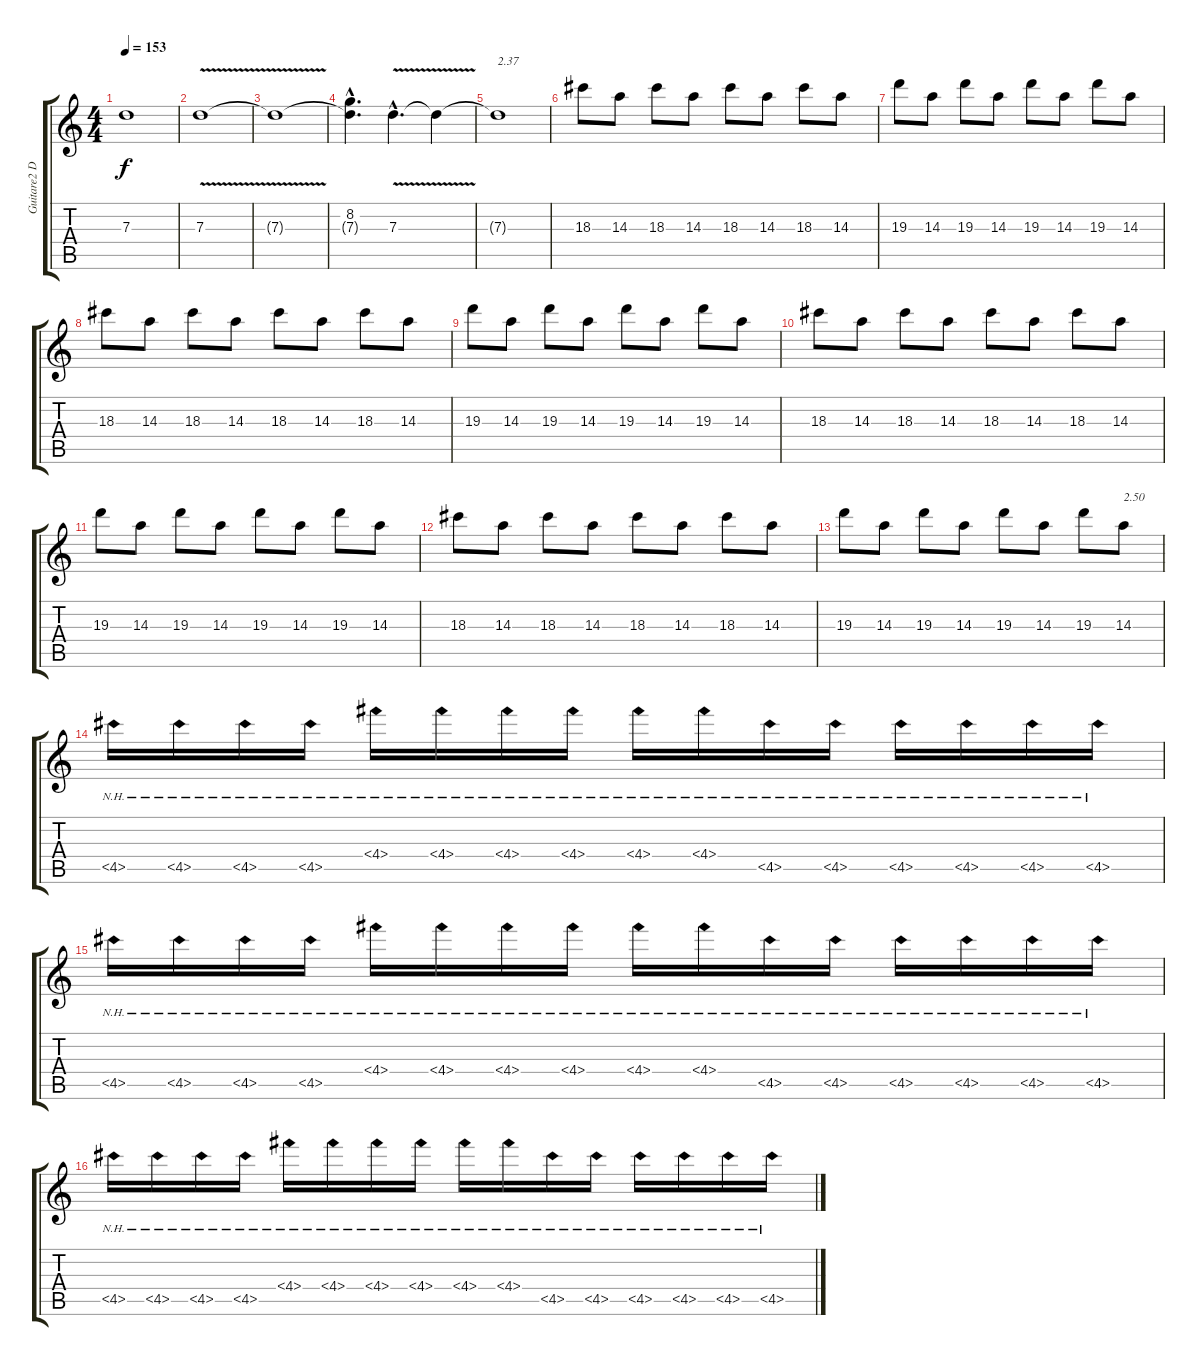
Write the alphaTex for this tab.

\track ("Guitare2 Dr-D" "Guitare2 D") {instrument distortionguitar}
\staff {score tabs}
\tuning (E4 B3 G3 D3 A2 D2) {hide}
\ts (4 4)
\tempo 153
\clef g2
\ks c
7.3{t}.1{dy f} |
7.3{v}.1 |
7.3{t}.1 |
(8.2{hac} 7.3{hac t}).4{d} 7.3{v hac}.4{d} 7.3{t}.4 |
7.3{t}.1{txt "2.37"} |
18.3.8 14.3.8 18.3.8 14.3.8 18.3.8 14.3.8 18.3.8 14.3.8 |
19.3.8 14.3.8 19.3.8 14.3.8 19.3.8 14.3.8 19.3.8 14.3.8 |
18.3.8 14.3.8 18.3.8 14.3.8 18.3.8 14.3.8 18.3.8 14.3.8 |
19.3.8 14.3.8 19.3.8 14.3.8 19.3.8 14.3.8 19.3.8 14.3.8 |
18.3.8 14.3.8 18.3.8 14.3.8 18.3.8 14.3.8 18.3.8 14.3.8 |
19.3.8 14.3.8 19.3.8 14.3.8 19.3.8 14.3.8 19.3.8 14.3.8 |
18.3.8 14.3.8 18.3.8 14.3.8 18.3.8 14.3.8 18.3.8 14.3.8 |
19.3.8 14.3.8 19.3.8 14.3.8 19.3.8 14.3.8 19.3.8 14.3.8{txt "2.50"} |
4.5{nh}.16 4.5{nh}.16 4.5{nh}.16 4.5{nh}.16 4.4{nh}.16 4.4{nh}.16 4.4{nh}.16 4.4{nh}.16 4.4{nh}.16 4.4{nh}.16 4.5{nh}.16 4.5{nh}.16 4.5{nh}.16 4.5{nh}.16 4.5{nh}.16 4.5{nh}.16 |
4.5{nh}.16 4.5{nh}.16 4.5{nh}.16 4.5{nh}.16 4.4{nh}.16 4.4{nh}.16 4.4{nh}.16 4.4{nh}.16 4.4{nh}.16 4.4{nh}.16 4.5{nh}.16 4.5{nh}.16 4.5{nh}.16 4.5{nh}.16 4.5{nh}.16 4.5{nh}.16 |
4.5{nh}.16 4.5{nh}.16 4.5{nh}.16 4.5{nh}.16 4.4{nh}.16 4.4{nh}.16 4.4{nh}.16 4.4{nh}.16 4.4{nh}.16 4.4{nh}.16 4.5{nh}.16 4.5{nh}.16 4.5{nh}.16 4.5{nh}.16 4.5{nh}.16 4.5{nh}.16
